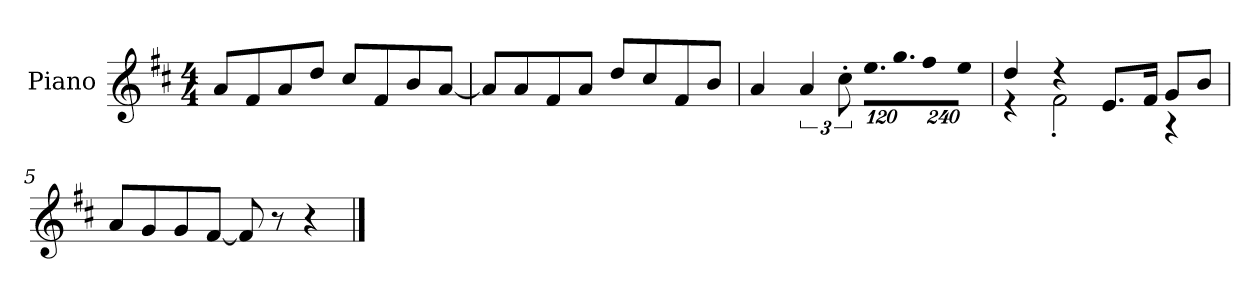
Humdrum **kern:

**kern
*part1
*staff1
*I"Piano
*I'P-no
*clefG2
*k[f#c#]
*M4/4
*MM90
=1
8a/L
8f#/
8a/
8dd/J
8cc#/L
8f#/
8b/
[8a/J
=2
8a/L]
8a/
8f#/
8a/J
8dd/L
8cc#/
8f#/
8b/J
=3
4a/
6a/
12cc#'\
*Xbrackettup
!LO:N:vis=16.
960%103ee\LL
!LO:N:vis=16.
960%103gg\J
!LO:N:vis=8
960%137ff#\
!LO:N:vis=8
960%137ee\J
=4
*^
4dd/	4r
4r	2f#'\
8.e/L	.
16f#/Jk	.
8g/L	4r
8b/J	.
*v	*v
=5
8a/L
8g/
8g/
[8f#/J
8f#/]
8r
4r
==
*-
